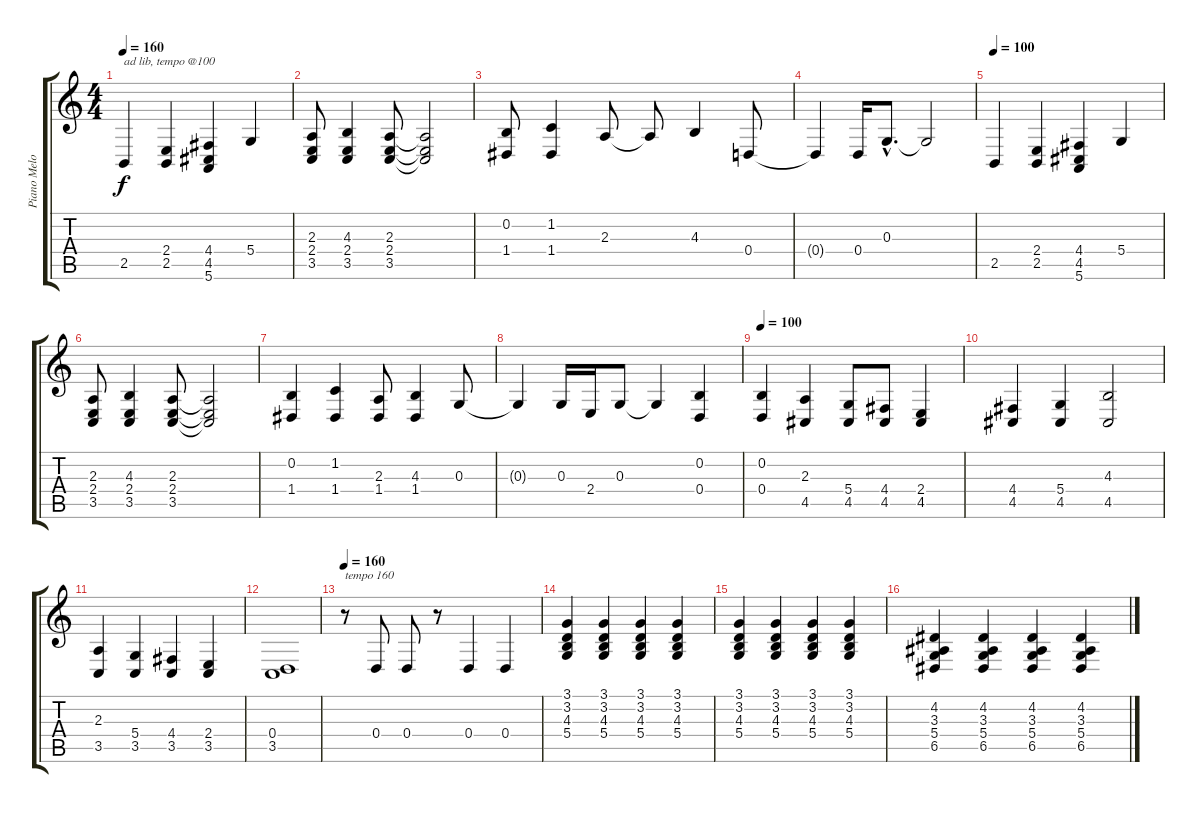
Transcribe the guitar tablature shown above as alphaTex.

\track ("Piano Melody" "Piano Melo") {instrument acousticgrandpiano}
\staff {score tabs}
\tuning (E4 B3 G3 D3 A2 E2) {hide}
\ts (4 4)
\tempo 160
\tempo 100
\tempo 160
\clef g2
\ks c
2.5.4{txt "ad lib, tempo @100" dy f instrument acousticgrandpiano} (2.4 2.5).4 (4.4 4.5 5.6).4 5.4.4 |
(2.3 2.4 3.5).8 (4.3 2.4 3.5).4 (2.3 2.4 3.5).8 (2.3{t} 2.4{t} 3.5{t}).2 |
(0.2 1.4).8 (1.2 1.4).4 2.3.8 2.3{t}.8 4.3.4 0.4.8 |
0.4{t}.4 0.4.16 0.3{hac}.8{d} 0.3{t}.2 |
\tempo 100
2.5.4 (2.4 2.5).4 (4.4 4.5 5.6).4 5.4.4 |
(2.3 2.4 3.5).8 (4.3 2.4 3.5).4 (2.3 2.4 3.5).8 (2.3{t} 2.4{t} 3.5{t}).2 |
(0.2 1.4).4 (1.2 1.4).4 (2.3 1.4).8 (4.3 1.4).4 0.3.8 |
0.3{t}.4 0.3.16 2.4.16 0.3.8 0.3{t}.4 (0.2 0.4).4 |
\tempo 100
(0.2 0.4).4 (2.3 4.5).4 (5.4 4.5).8 (4.4 4.5).8 (2.4 4.5).4 |
(4.4 4.5).4 (5.4 4.5).4 (4.3 4.5).2 |
(2.3 3.5).4 (5.4 3.5).4 (4.4 3.5).4 (2.4 3.5).4 |
(0.4 3.5).1 |
\tempo 160
r.8{txt "tempo 160"} 0.4.8 0.4.8 r.8 0.4.4 0.4.4 |
(3.1 3.2 4.3 5.4).4 (3.1 3.2 4.3 5.4).4 (3.1 3.2 4.3 5.4).4 (3.1 3.2 4.3 5.4).4 |
(3.1 3.2 4.3 5.4).4 (3.1 3.2 4.3 5.4).4 (3.1 3.2 4.3 5.4).4 (3.1 3.2 4.3 5.4).4 |
(4.2 3.3 5.4 6.5).4 (4.2 3.3 5.4 6.5).4 (4.2 3.3 5.4 6.5).4 (4.2 3.3 5.4 6.5).4
